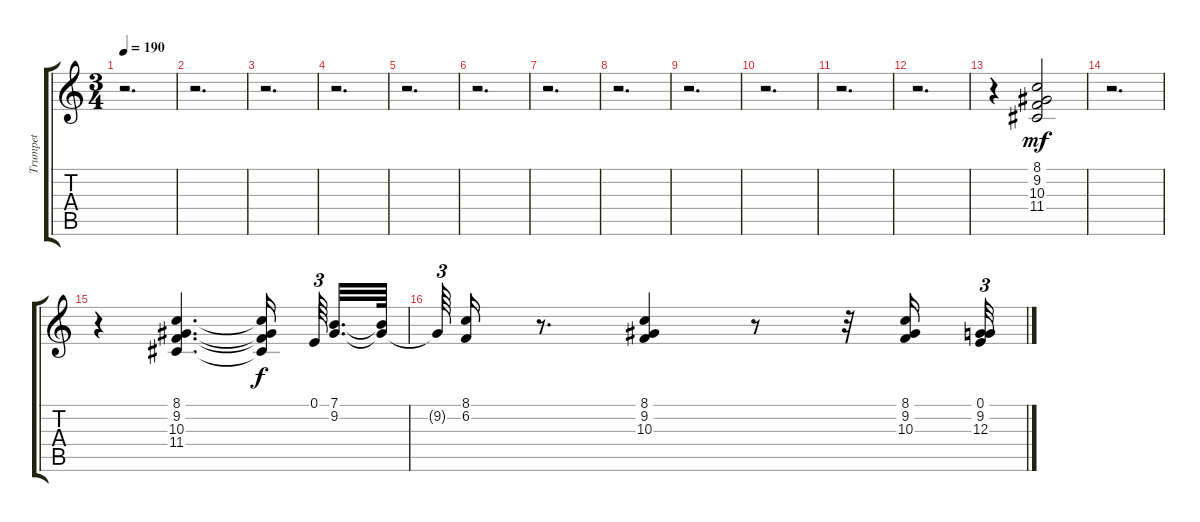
\track ("Trumpet" "Trumpet") {instrument trumpet}
\staff {score tabs}
\tuning (E4 B3 G3 D3 A2 E2) {hide}
\ts (3 4)
\tempo 190
\clef g2
\ks c
r.2{d dy mf} |
r.2{d} |
r.2{d} |
r.2{d} |
r.2{d} |
r.2{d} |
r.2{d} |
r.2{d} |
r.2{d} |
r.2{d} |
r.2{d} |
r.2{d} |
r.4 (8.1 9.2 10.3 11.4).2 |
r.2{d} |
r.4 (8.1 9.2 10.3 11.4).4{d} (8.1{t} 9.2{t} 10.3{t} 11.4{t}).16{dy f} 0.1.64{tu (3 2)} (7.1 9.2).32{d} (7.1{t} 9.2{t}).64 |
9.2{t}.64{tu (3 2)} (8.1 6.2).16 r.8{d} (8.1 9.2 10.3).4 r.8 r.32 (8.1 9.2 10.3).16 (0.1 9.2 12.3).32{tu (3 2)}
